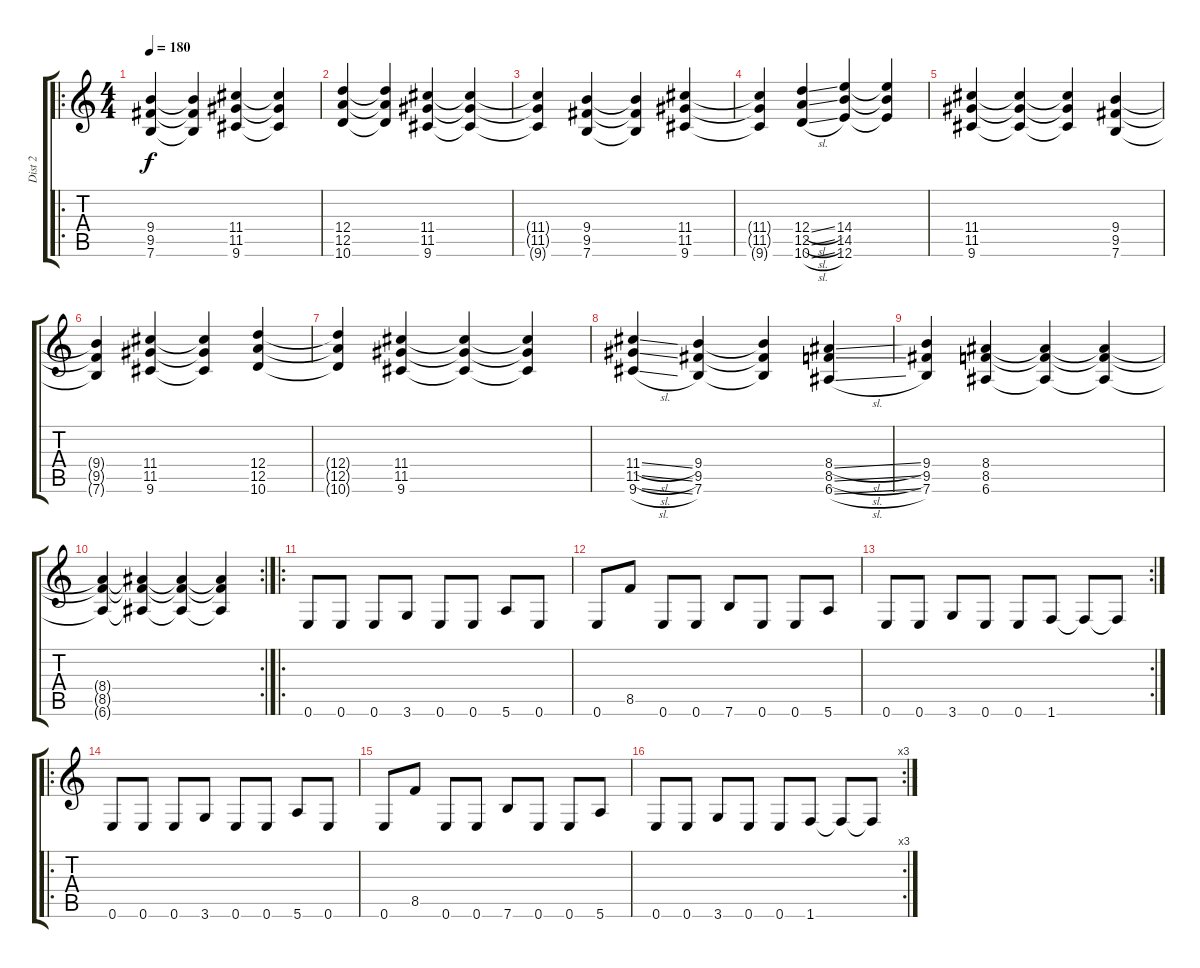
\track ("Dist 2" "Dist 2") {instrument distortionguitar}
\staff {score tabs}
\tuning (E4 B3 G3 D3 A2 E2) {hide}
\ro
\ts (4 4)
\tempo 180
\clef g2
\ks c
(9.4 9.5 7.6).4{dy f} (9.4{t} 9.5{t} 7.6{t}).4 (11.4 11.5 9.6).4 (11.4{t} 11.5{t} 9.6{t}).4 |
(12.4 12.5 10.6).4 (12.4{t} 12.5{t} 10.6{t}).4 (11.4 11.5 9.6).4 (11.4{t} 11.5{t} 9.6{t}).4 |
(11.4{t} 11.5{t} 9.6{t}).4 (9.4 9.5 7.6).4 (9.4{t} 9.5{t} 7.6{t}).4 (11.4 11.5 9.6).4 |
(11.4{t} 11.5{t} 9.6{t}).4 (12.4{sl} 12.5{sl} 10.6{sl}).4 (14.4 14.5 12.6).4 (14.4{t} 14.5{t} 12.6{t}).4 |
(11.4 11.5 9.6).4 (11.4{t} 11.5{t} 9.6{t}).4 (11.4{t} 11.5{t} 9.6{t}).4 (9.4 9.5 7.6).4 |
(9.4{t} 9.5{t} 7.6{t}).4 (11.4 11.5 9.6).4 (11.4{t} 11.5{t} 9.6{t}).4 (12.4 12.5 10.6).4 |
(12.4{t} 12.5{t} 10.6{t}).4 (11.4 11.5 9.6).4 (11.4{t} 11.5{t} 9.6{t}).4 (11.4{t} 11.5{t} 9.6{t}).4 |
(11.4{sl} 11.5{sl} 9.6{sl}).4 (9.4 9.5 7.6).4 (9.4{t} 9.5{t} 7.6{t}).4 (8.4{sl} 8.5{sl} 6.6{sl}).4 |
(9.4 9.5 7.6).4 (8.4 8.5 6.6).4 (8.4{t} 8.5{t} 6.6{t}).4 (8.4{t} 8.5{t} 6.6{t}).4 |
\rc 2
(8.4{t} 8.5{t} 6.6{t}).4 (8.4{t} 8.5{t} 6.6{t}).4 (8.4{t} 8.5{t} 6.6{t}).4 (8.4{t} 8.5{t} 6.6{t}).4 |
\ro
0.6.8 0.6.8 0.6.8 3.6.8 0.6.8 0.6.8 5.6.8 0.6.8 |
0.6.8 8.5.8 0.6.8 0.6.8 7.6.8 0.6.8 0.6.8 5.6.8 |
\rc 2
0.6.8 0.6.8 3.6.8 0.6.8 0.6.8 1.6.8 1.6{t}.8 1.6{t}.8 |
\ro
0.6.8 0.6.8 0.6.8 3.6.8 0.6.8 0.6.8 5.6.8 0.6.8 |
0.6.8 8.5.8 0.6.8 0.6.8 7.6.8 0.6.8 0.6.8 5.6.8 |
\rc 3
0.6.8 0.6.8 3.6.8 0.6.8 0.6.8 1.6.8 1.6{t}.8 1.6{t}.8
